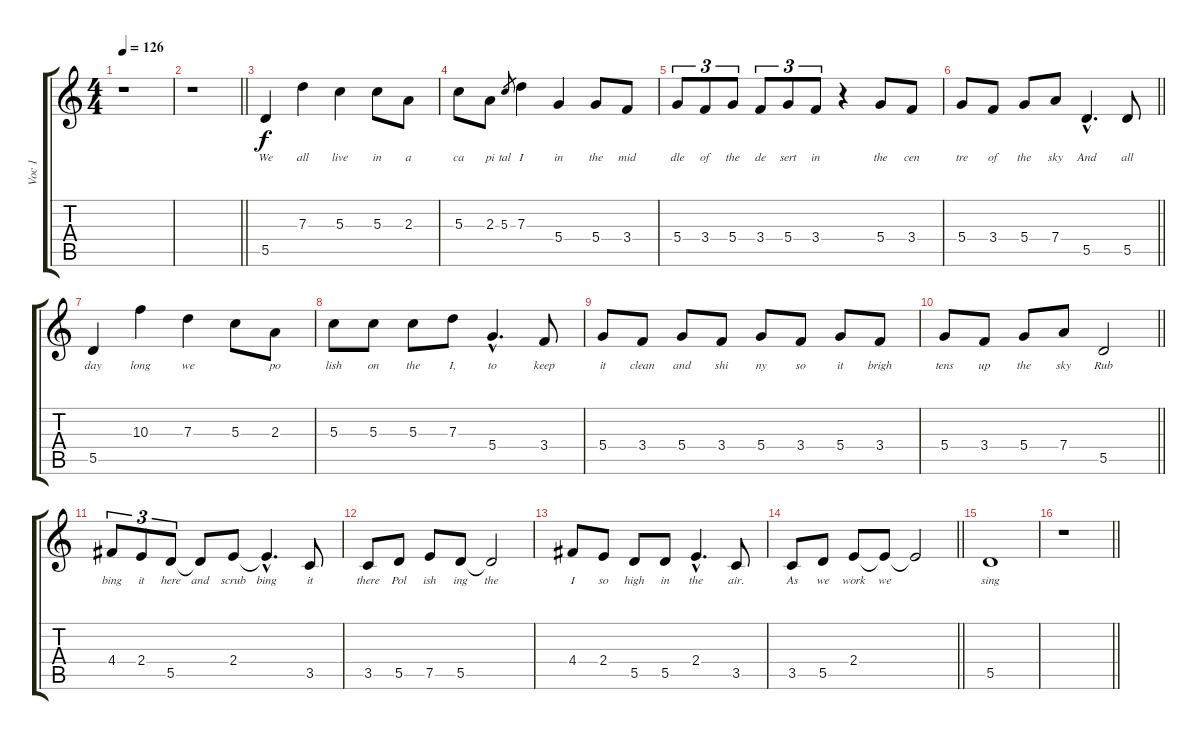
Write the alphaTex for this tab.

\track ("Voc 1" "Voc 1") {instrument acousticbass}
\staff {score tabs}
\tuning (E4 B3 G3 D3 A2 E2) {hide}
\ts (4 4)
\tempo 126
\clef g2
\ks c
r.1{dy f instrument acousticbass} |
\barLineRight lightlight
r.1 |
5.5.4{lyrics (0 "We") lyrics (1 "") lyrics (2 "") lyrics (3 "") lyrics (4 "")} 7.3.4{lyrics (0 "all") lyrics (1 "") lyrics (2 "") lyrics (3 "") lyrics (4 "")} 5.3.4{lyrics (0 "live") lyrics (1 "") lyrics (2 "") lyrics (3 "") lyrics (4 "")} 5.3.8{lyrics (0 "in") lyrics (1 "") lyrics (2 "") lyrics (3 "") lyrics (4 "")} 2.3.8{lyrics (0 "a") lyrics (1 "") lyrics (2 "") lyrics (3 "") lyrics (4 "")} |
5.3.8{lyrics (0 "ca") lyrics (1 "") lyrics (2 "") lyrics (3 "") lyrics (4 "")} 2.3.8{lyrics (0 "pi") lyrics (1 "") lyrics (2 "") lyrics (3 "") lyrics (4 "")} 5.3.8{lyrics (0 "tal") lyrics (1 "") lyrics (2 "") lyrics (3 "") lyrics (4 "") gr} 7.3.4{lyrics (0 "I") lyrics (1 "") lyrics (2 "") lyrics (3 "") lyrics (4 "")} 5.4.4{lyrics (0 "in") lyrics (1 "") lyrics (2 "") lyrics (3 "") lyrics (4 "")} 5.4.8{lyrics (0 "the") lyrics (1 "") lyrics (2 "") lyrics (3 "") lyrics (4 "")} 3.4.8{lyrics (0 "mid") lyrics (1 "") lyrics (2 "") lyrics (3 "") lyrics (4 "")} |
5.4.8{tu (3 2) lyrics (0 "dle") lyrics (1 "") lyrics (2 "") lyrics (3 "") lyrics (4 "")} 3.4.8{tu (3 2) lyrics (0 "of") lyrics (1 "") lyrics (2 "") lyrics (3 "") lyrics (4 "")} 5.4.8{tu (3 2) lyrics (0 "the") lyrics (1 "") lyrics (2 "") lyrics (3 "") lyrics (4 "")} 3.4.8{tu (3 2) lyrics (0 "de") lyrics (1 "") lyrics (2 "") lyrics (3 "") lyrics (4 "")} 5.4.8{tu (3 2) lyrics (0 "sert") lyrics (1 "") lyrics (2 "") lyrics (3 "") lyrics (4 "")} 3.4.8{tu (3 2) lyrics (0 "in") lyrics (1 "") lyrics (2 "") lyrics (3 "") lyrics (4 "")} r.4 5.4.8{lyrics (0 "the") lyrics (1 "") lyrics (2 "") lyrics (3 "") lyrics (4 "")} 3.4.8{lyrics (0 "cen") lyrics (1 "") lyrics (2 "") lyrics (3 "") lyrics (4 "")} |
\barLineRight lightlight
5.4.8{lyrics (0 "tre") lyrics (1 "") lyrics (2 "") lyrics (3 "") lyrics (4 "")} 3.4.8{lyrics (0 "of") lyrics (1 "") lyrics (2 "") lyrics (3 "") lyrics (4 "")} 5.4.8{lyrics (0 "the") lyrics (1 "") lyrics (2 "") lyrics (3 "") lyrics (4 "")} 7.4.8{lyrics (0 "sky") lyrics (1 "") lyrics (2 "") lyrics (3 "") lyrics (4 "")} 5.5{hac}.4{d lyrics (0 "And") lyrics (1 "") lyrics (2 "") lyrics (3 "") lyrics (4 "")} 5.5.8{lyrics (0 "all") lyrics (1 "") lyrics (2 "") lyrics (3 "") lyrics (4 "")} |
5.5.4{lyrics (0 "day") lyrics (1 "") lyrics (2 "") lyrics (3 "") lyrics (4 "")} 10.3.4{lyrics (0 "long") lyrics (1 "") lyrics (2 "") lyrics (3 "") lyrics (4 "")} 7.3.4{lyrics (0 "we") lyrics (1 "") lyrics (2 "") lyrics (3 "") lyrics (4 "")} 5.3.8{lyrics (0 "") lyrics (1 "") lyrics (2 "") lyrics (3 "") lyrics (4 "")} 2.3.8{lyrics (0 "po") lyrics (1 "") lyrics (2 "") lyrics (3 "") lyrics (4 "")} |
5.3.8{lyrics (0 "lish") lyrics (1 "") lyrics (2 "") lyrics (3 "") lyrics (4 "")} 5.3.8{lyrics (0 "on") lyrics (1 "") lyrics (2 "") lyrics (3 "") lyrics (4 "")} 5.3.8{lyrics (0 "the") lyrics (1 "") lyrics (2 "") lyrics (3 "") lyrics (4 "")} 7.3.8{lyrics (0 "I,") lyrics (1 "") lyrics (2 "") lyrics (3 "") lyrics (4 "")} 5.4{hac}.4{d lyrics (0 "to") lyrics (1 "") lyrics (2 "") lyrics (3 "") lyrics (4 "")} 3.4.8{lyrics (0 "keep") lyrics (1 "") lyrics (2 "") lyrics (3 "") lyrics (4 "")} |
5.4.8{lyrics (0 "it") lyrics (1 "") lyrics (2 "") lyrics (3 "") lyrics (4 "")} 3.4.8{lyrics (0 "clean") lyrics (1 "") lyrics (2 "") lyrics (3 "") lyrics (4 "")} 5.4.8{lyrics (0 "and") lyrics (1 "") lyrics (2 "") lyrics (3 "") lyrics (4 "")} 3.4.8{lyrics (0 "shi") lyrics (1 "") lyrics (2 "") lyrics (3 "") lyrics (4 "")} 5.4.8{lyrics (0 "ny") lyrics (1 "") lyrics (2 "") lyrics (3 "") lyrics (4 "")} 3.4.8{lyrics (0 "so") lyrics (1 "") lyrics (2 "") lyrics (3 "") lyrics (4 "")} 5.4.8{lyrics (0 "it") lyrics (1 "") lyrics (2 "") lyrics (3 "") lyrics (4 "")} 3.4.8{lyrics (0 "brigh") lyrics (1 "") lyrics (2 "") lyrics (3 "") lyrics (4 "")} |
\barLineRight lightlight
5.4.8{lyrics (0 "tens") lyrics (1 "") lyrics (2 "") lyrics (3 "") lyrics (4 "")} 3.4.8{lyrics (0 "up") lyrics (1 "") lyrics (2 "") lyrics (3 "") lyrics (4 "")} 5.4.8{lyrics (0 "the") lyrics (1 "") lyrics (2 "") lyrics (3 "") lyrics (4 "")} 7.4.8{lyrics (0 "sky") lyrics (1 "") lyrics (2 "") lyrics (3 "") lyrics (4 "")} 5.5.2{lyrics (0 "Rub") lyrics (1 "") lyrics (2 "") lyrics (3 "") lyrics (4 "")} |
4.4.8{tu (3 2) lyrics (0 "bing") lyrics (1 "") lyrics (2 "") lyrics (3 "") lyrics (4 "")} 2.4.8{tu (3 2) lyrics (0 "it") lyrics (1 "") lyrics (2 "") lyrics (3 "") lyrics (4 "")} 5.5.8{tu (3 2) lyrics (0 "here") lyrics (1 "") lyrics (2 "") lyrics (3 "") lyrics (4 "")} 5.5{t}.8{lyrics (0 "and") lyrics (1 "") lyrics (2 "") lyrics (3 "") lyrics (4 "")} 2.4.8{lyrics (0 "scrub") lyrics (1 "") lyrics (2 "") lyrics (3 "") lyrics (4 "")} 2.4{hac t}.4{d lyrics (0 "bing") lyrics (1 "") lyrics (2 "") lyrics (3 "") lyrics (4 "")} 3.5.8{lyrics (0 "it") lyrics (1 "") lyrics (2 "") lyrics (3 "") lyrics (4 "")} |
3.5.8{lyrics (0 "there") lyrics (1 "") lyrics (2 "") lyrics (3 "") lyrics (4 "")} 5.5.8{lyrics (0 "Pol") lyrics (1 "") lyrics (2 "") lyrics (3 "") lyrics (4 "")} 7.5.8{lyrics (0 "ish") lyrics (1 "") lyrics (2 "") lyrics (3 "") lyrics (4 "")} 5.5.8{lyrics (0 "ing") lyrics (1 "") lyrics (2 "") lyrics (3 "") lyrics (4 "")} 5.5{t}.2{lyrics (0 "the") lyrics (1 "") lyrics (2 "") lyrics (3 "") lyrics (4 "")} |
4.4.8{lyrics (0 "I") lyrics (1 "") lyrics (2 "") lyrics (3 "") lyrics (4 "")} 2.4.8{lyrics (0 "so") lyrics (1 "") lyrics (2 "") lyrics (3 "") lyrics (4 "")} 5.5.8{lyrics (0 "high") lyrics (1 "") lyrics (2 "") lyrics (3 "") lyrics (4 "")} 5.5.8{lyrics (0 "in") lyrics (1 "") lyrics (2 "") lyrics (3 "") lyrics (4 "")} 2.4{hac}.4{d lyrics (0 "the") lyrics (1 "") lyrics (2 "") lyrics (3 "") lyrics (4 "")} 3.5.8{lyrics (0 "air.") lyrics (1 "") lyrics (2 "") lyrics (3 "") lyrics (4 "")} |
\barLineRight lightlight
3.5.8{lyrics (0 "As") lyrics (1 "") lyrics (2 "") lyrics (3 "") lyrics (4 "")} 5.5.8{lyrics (0 "we") lyrics (1 "") lyrics (2 "") lyrics (3 "") lyrics (4 "")} 2.4.8{lyrics (0 "work") lyrics (1 "") lyrics (2 "") lyrics (3 "") lyrics (4 "")} 2.4{t}.8{lyrics (0 "we") lyrics (1 "") lyrics (2 "") lyrics (3 "") lyrics (4 "")} 2.4{t}.2{lyrics (0 "") lyrics (1 "") lyrics (2 "") lyrics (3 "") lyrics (4 "")} |
5.5.1{lyrics (0 "sing") lyrics (1 "") lyrics (2 "") lyrics (3 "") lyrics (4 "")} |
\barLineRight lightlight
r.1
